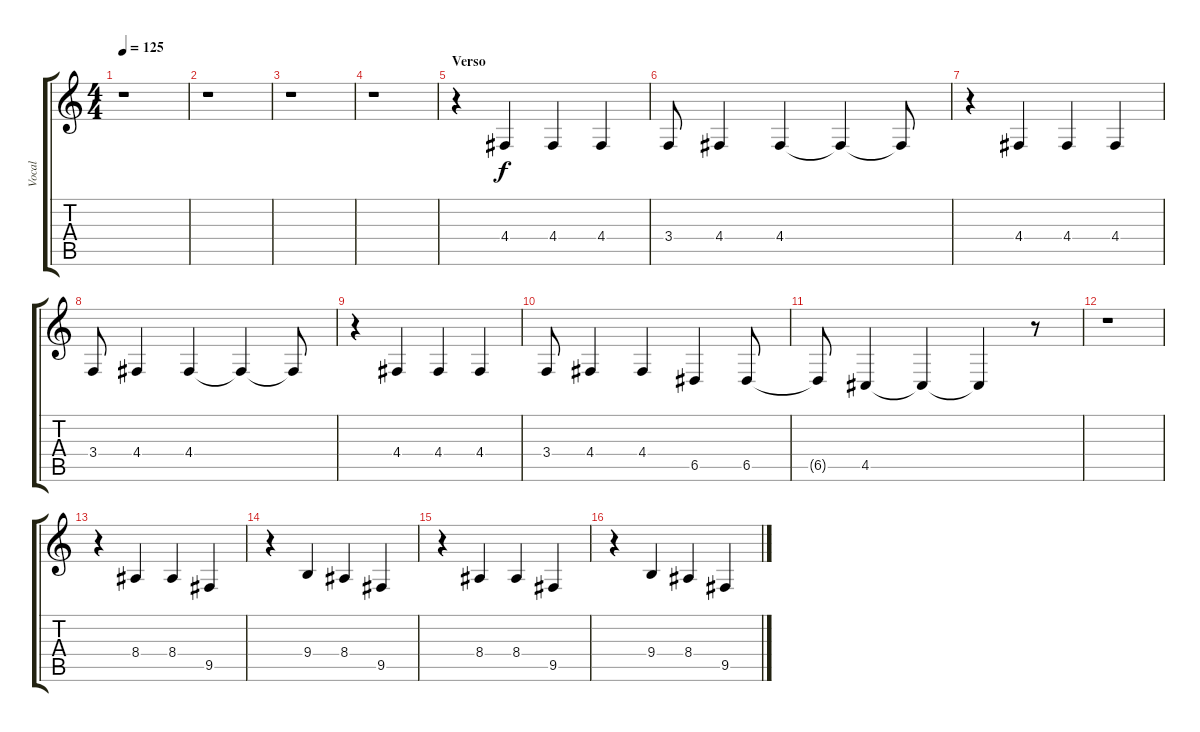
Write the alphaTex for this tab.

\track ("Vocal" "Vocal") {instrument flute}
\staff {score tabs}
\tuning (E4 B3 G3 D3 A2 E2) {hide}
\ts (4 4)
\tempo 125
\clef g2
\ks c
r.1{dy f instrument flute} |
r.1 |
r.1 |
r.1 |
\section ("" "Verso ")
r.4 4.4.4 4.4.4 4.4.4 |
3.4.8 4.4.4 4.4.4 4.4{t}.4 4.4{t}.8 |
r.4 4.4.4 4.4.4 4.4.4 |
3.4.8 4.4.4 4.4.4 4.4{t}.4 4.4{t}.8 |
r.4 4.4.4 4.4.4 4.4.4 |
3.4.8 4.4.4 4.4.4 6.5.4 6.5.8 |
6.5{t}.8 4.5.4 4.5{t}.4 4.5{t}.4 r.8 |
r.1 |
r.4 8.4.4 8.4.4 9.5.4 |
r.4 9.4.4 8.4.4 9.5.4 |
r.4 8.4.4 8.4.4 9.5.4 |
r.4 9.4.4 8.4.4 9.5.4
